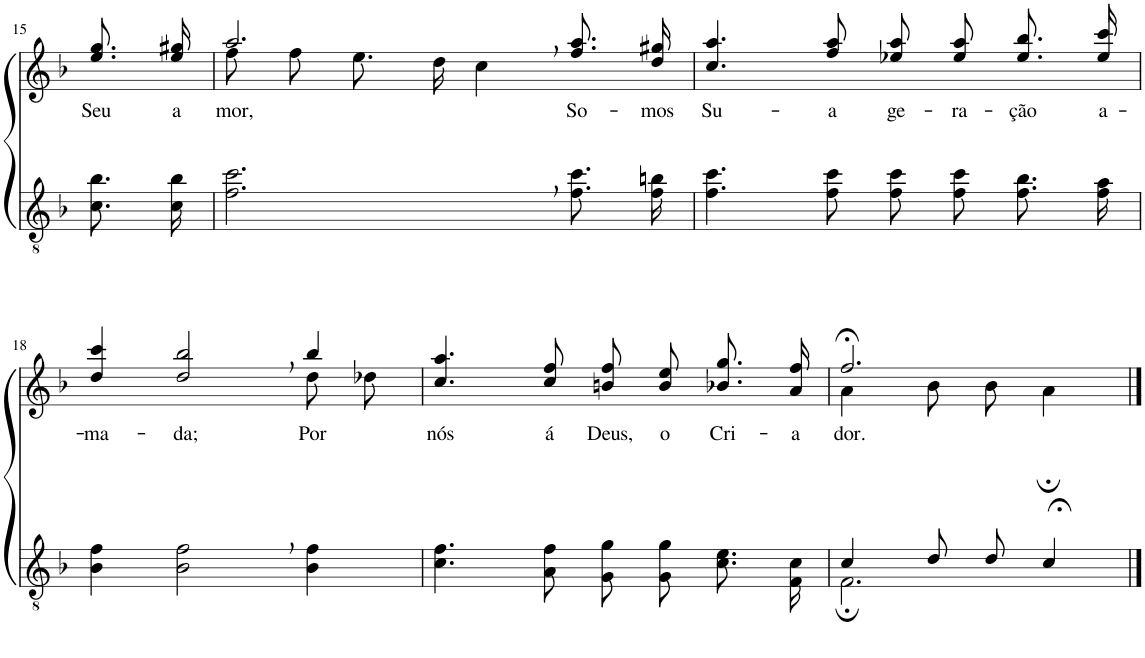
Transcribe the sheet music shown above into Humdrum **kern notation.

**kern	**kern	**text
*part2	*part1	*part1
*staff2	*staff1	*staff1
*I"Parte III e IV	*I"Parte I e II	*
!!LO:PB:g=z
*clefGv2	*clefG2	*
*Trd5c9	*Trd5c9	*
*k[b-]	*k[b-]	*
*M4/4	*M4/4	*
=15	=15	=15
!	!	!LO:LY:b
8.c\ 8.b-\L	8.ee\ 8.gg\L	Seu
!	!	!LO:LY:b
16c\ 16b-\Jk	16ee\ 16gg#X\Jk	a-
=16	=16	=16
*	*^	*
!	!	!	!LO:LY:b
2.f\, 2.cc\,	2.aa,/	8ff\L	-mor,
.	.	8ff\J	.
.	.	8.ee\L	.
.	.	16dd\Jk	.
.	.	4cc\	.
!	!	!	!LO:LY:b
8.f\ 8.cc\L	8.ff\ 8.aa\L	4ryy	So-
!	!	!	!LO:LY:b
16f\ 16bn\Jk	16dd\ 16gg#X\Jk	.	-mos
*	*v	*v	*
=17	=17	=17
!	!	!LO:LY:b
4.f\ 4.cc\	4.cc/ 4.aa/	Su-
!	!	!LO:LY:b
8f\ 8cc\	8ff/ 8aa/	-a
!	!	!LO:LY:b
8f\ 8cc\L	8ee-X\ 8aa\L	ge-
!	!	!LO:LY:b
8f\ 8cc\J	8ee-\ 8aa\J	-ra-
!	!	!LO:LY:b
8.f\ 8.b-\L	8.ee-\ 8.bb-\L	-ção
!	!	!LO:LY:b
16f\ 16a\Jk	16ee-\ 16ccc\Jk	a-
!!LO:LB:g=z
=18	=18	=18
!	!	!LO:LY:b
*	*^	*
4B-\ 4f\	4dd/ 4ccc/	2.ryy	-ma-
!	!	!	!LO:LY:b
2B-\, 2f\,	2dd/, 2bb-/,	.	-da;
!	!	!	!LO:LY:b
4B-\ 4f\	4bb-/	8dd\L	Por
.	.	8dd-X\J	.
=19	=19	=19	=19
!	!	!	!LO:LY:b
*	*v	*v	*
4.c\ 4.f\	4.cc/ 4.aa/	nós
!	!	!LO:LY:b
8A\ 8f\	8cc/ 8ff/	á
!	!	!LO:LY:b
8G\ 8g\L	8bn\ 8ff\L	Deus,
!	!	!LO:LY:b
8G\ 8g\J	8b\ 8ee\J	o
!	!	!LO:LY:b
8.c\ 8.e\L	8.b-X\ 8.gg\L	Cri-
!	!	!LO:LY:b
16F\ 16c\Jk	16a\ 16ff\Jk	-a-
=20	=20	=20
*^	*^	*
!	!	!	!	!LO:LY:b
4c/	2.F;\	2.ff;</	4a\	-dor.
8d/L	.	.	8b-\L	.
8d/J	.	.	8b-\J	.
4c;</	.	.	4a;\	.
*v	*v	*	*	*
*	*v	*v	*
==	==	==
*-	*-	*-
